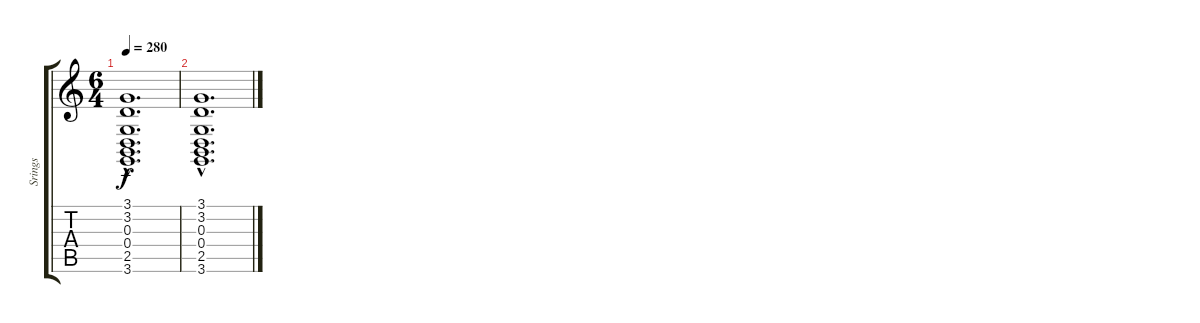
\track ("Srings" "Srings") {instrument stringensemble1}
\staff {score tabs}
\tuning (E4 B3 G3 D3 A2 E2) {hide}
\ts (6 4)
\tempo 280
\clef g2
\ks c
(3.1{hac} 3.2{hac} 0.3{hac} 0.4{hac} 2.5{hac} 3.6{hac}).1{d dy f} |
(3.1{hac} 3.2{hac} 0.3{hac} 0.4{hac} 2.5{hac} 3.6{hac}).1{d}
